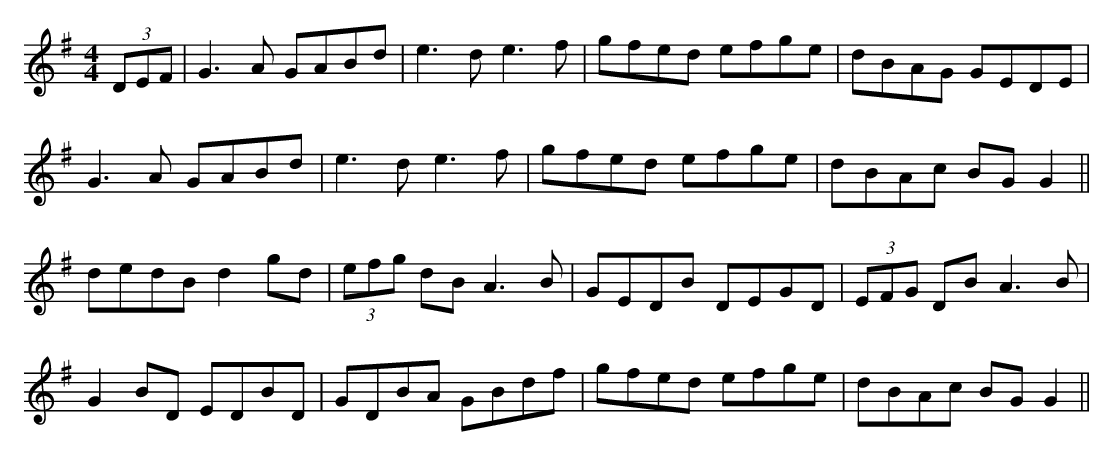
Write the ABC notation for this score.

X:1
M:4/4
K:G
(3DEF|G3A GABd|e3d e3f|gfed efge|dBAG GEDE|
G3A GABd|e3d e3f|gfed efge|dBAc BG G2||
dedB d2 gd|(3efg dB A3B|GEDB DEGD|(3EFG DB A3B|
G2 BD EDBD|GDBA GBdf|gfed efge|dBAc BG G2||
